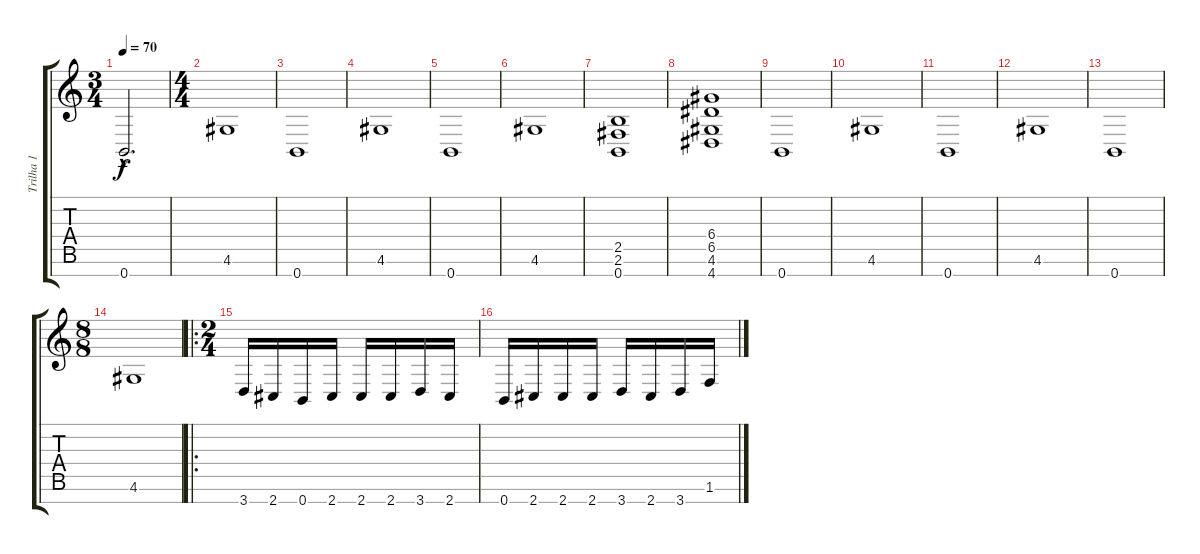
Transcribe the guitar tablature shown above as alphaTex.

\track ("Trilha 1" "Trilha 1") {instrument distortionguitar}
\staff {score tabs}
\tuning (E4 B3 G3 D3 A2 E2 B1) {hide}
\ts (3 4)
\tempo 70
\clef g2
\ks c
0.7{hac}.2{d dy f} |
\ts (4 4)
4.6.1 |
0.7.1 |
4.6.1 |
0.7.1 |
4.6.1 |
(2.5 2.6 0.7).1 |
(6.4 6.5 4.6 4.7).1 |
0.7.1 |
4.6.1 |
0.7.1 |
4.6.1 |
0.7.1 |
\ts (8 8)
4.6.1 |
\ro
\ts (2 4)
3.7.16 2.7.16 0.7.16 2.7.16 2.7.16 2.7.16 3.7.16 2.7.16 |
0.7.16 2.7.16 2.7.16 2.7.16 3.7.16 2.7.16 3.7.16 1.6.16
